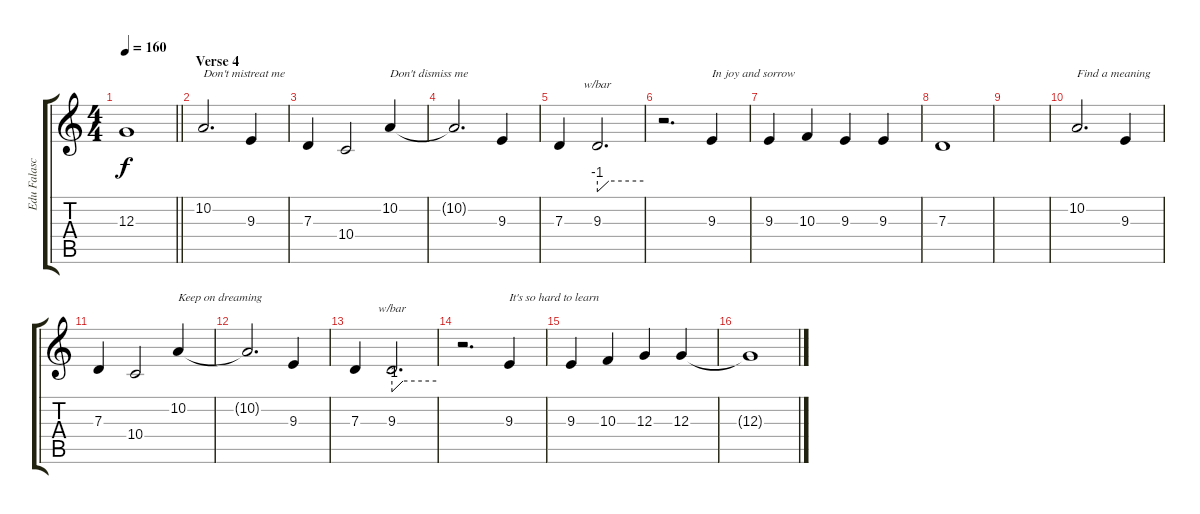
\track ("Edu Falaschi(Vocals)" "Edu Falasc") {instrument oboe}
\staff {score tabs}
\tuning (E4 B3 G3 D3 A2 E2) {hide}
\ts (4 4)
\tempo 160
\clef g2
\barLineRight lightlight
\ks c
12.3.1{dy f} |
\section ("" "Verse 4")
10.2.2{d txt "Don't mistreat me"} 9.3.4 |
7.3.4 10.4.2 10.2.4{txt "Don't dismiss me"} |
10.2{t}.2{d} 9.3.4 |
7.3.4 9.3.2{d tbe (custom default 0 -4 15 0 60 0)} |
r.2{d} 9.3.4{txt "In joy and sorrow"} |
9.3.4 10.3.4 9.3.4 9.3.4 |
7.3.1 |
|
10.2.2{d txt "Find a meaning"} 9.3.4 |
7.3.4 10.4.2 10.2.4{txt "Keep on dreaming"} |
10.2{t}.2{d} 9.3.4 |
7.3.4 9.3.2{d tbe (custom default 0 -4 15 0 60 0)} |
r.2{d} 9.3.4{txt "It's so hard to learn"} |
9.3.4 10.3.4 12.3.4 12.3.4 |
12.3{t}.1
